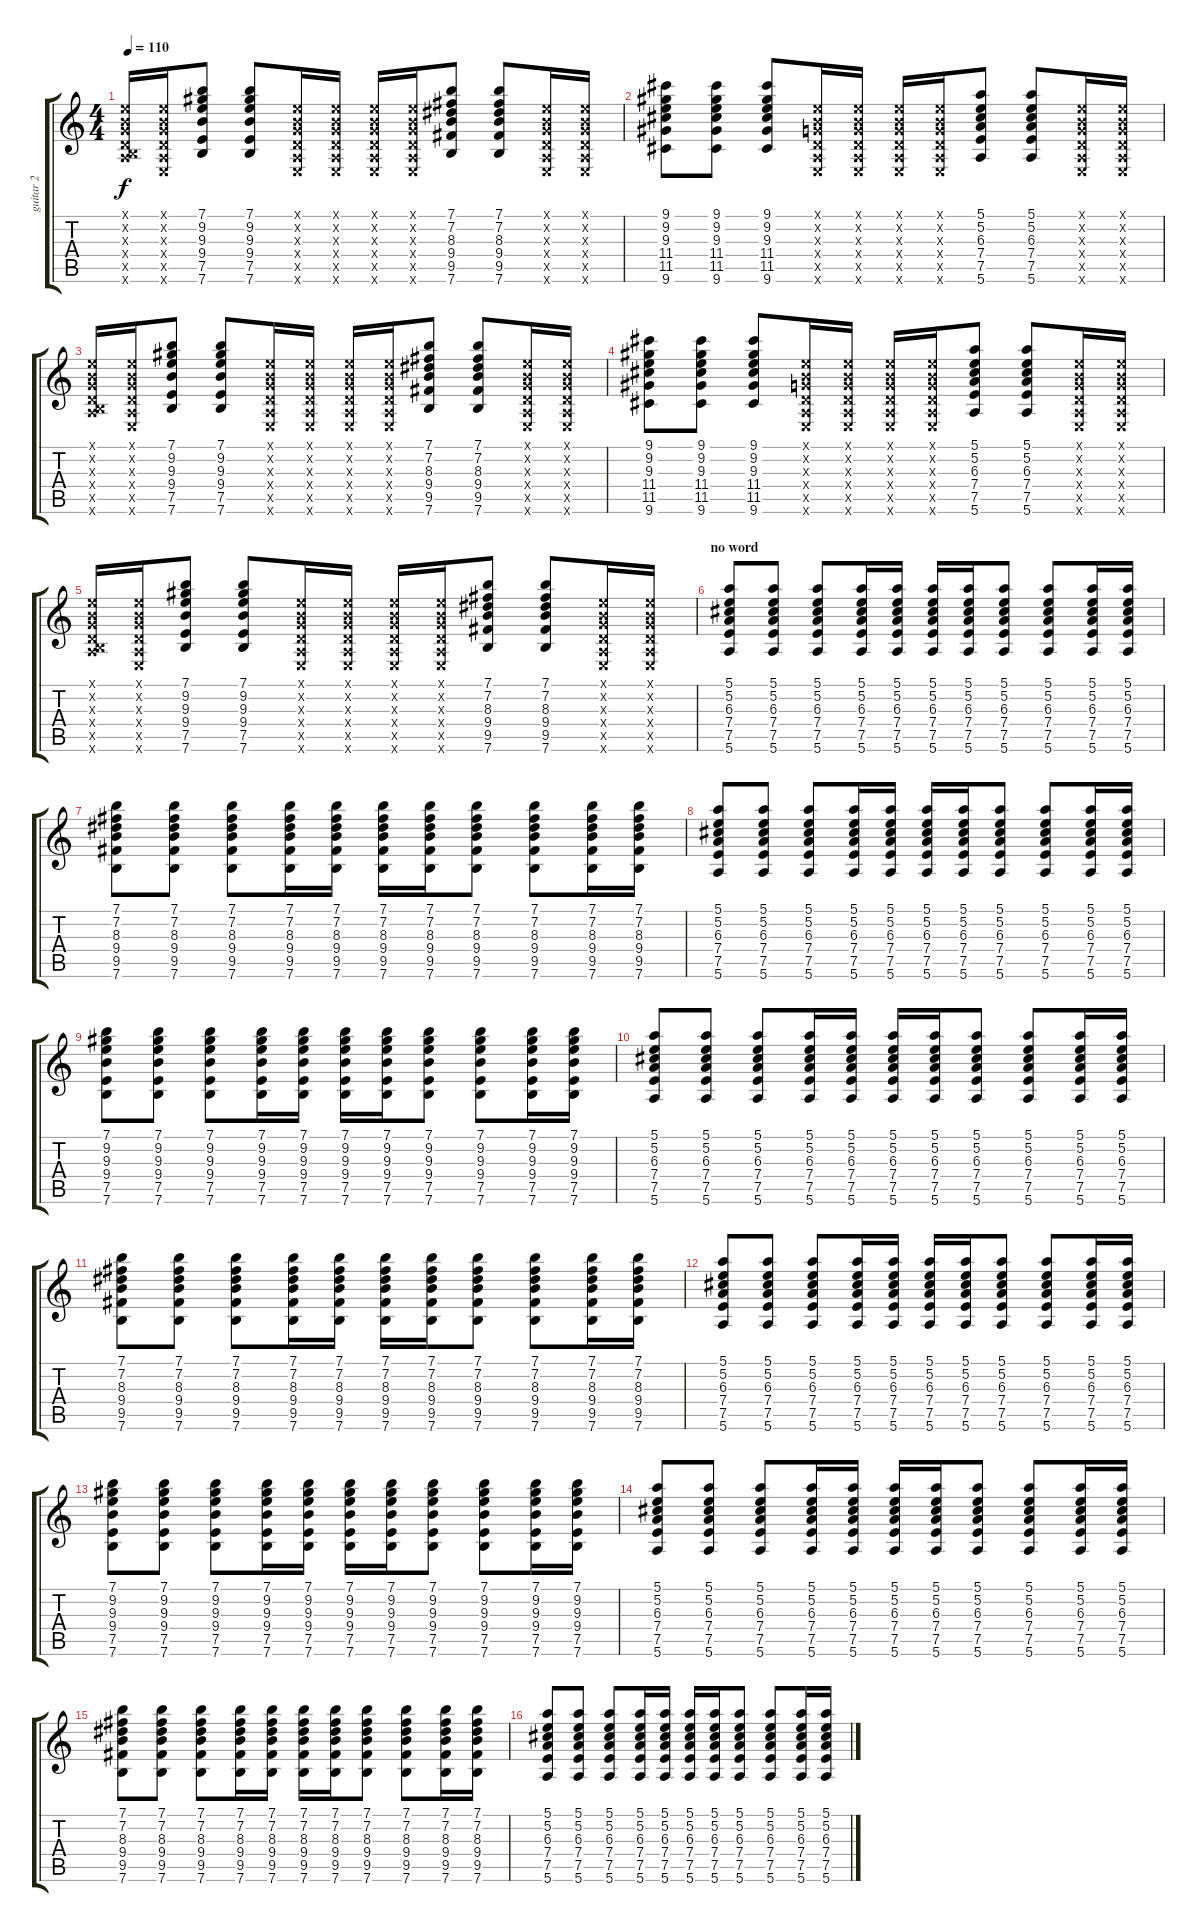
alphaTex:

\track ("guitar 2" "guitar 2") {instrument distortionguitar}
\staff {score tabs}
\tuning (E4 B3 G3 D3 A2 E2) {hide}
\ts (4 4)
\tempo 110
\clef g2
\ks c
(0.1{x} 0.2{x} 0.3{x} 0.4{x} 0.5{x} 7.6{x}).16{dy f} (0.1{x} 0.2{x} 0.3{x} 0.4{x} 0.5{x} 0.6{x}).16 (7.1 9.2 9.3 9.4 7.5 7.6).8 (7.1 9.2 9.3 9.4 7.5 7.6).8 (0.1{x} 0.2{x} 0.3{x} 0.4{x} 0.5{x} 0.6{x}).16 (0.1{x} 0.2{x} 0.3{x} 0.4{x} 0.5{x} 0.6{x}).16 (0.1{x} 0.2{x} 0.3{x} 0.4{x} 0.5{x} 0.6{x}).16 (0.1{x} 0.2{x} 0.3{x} 0.4{x} 0.5{x} 0.6{x}).16 (7.1 7.2 8.3 9.4 9.5 7.6).8 (7.1 7.2 8.3 9.4 9.5 7.6).8 (0.1{x} 0.2{x} 0.3{x} 0.4{x} 0.5{x} 0.6{x}).16 (0.1{x} 0.2{x} 0.3{x} 0.4{x} 0.5{x} 0.6{x}).16 |
(9.1 9.2 9.3 11.4 11.5 9.6).8 (9.1 9.2 9.3 11.4 11.5 9.6).8 (9.1 9.2 9.3 11.4 11.5 9.6).8 (0.1{x} 0.2{x} 0.3{x} 0.4{x} 0.5{x} 0.6{x}).16 (0.1{x} 0.2{x} 0.3{x} 0.4{x} 0.5{x} 0.6{x}).16 (0.1{x} 0.2{x} 0.3{x} 0.4{x} 0.5{x} 0.6{x}).16 (0.1{x} 0.2{x} 0.3{x} 0.4{x} 0.5{x} 0.6{x}).16 (5.1 5.2 6.3 7.4 7.5 5.6).8 (5.1 5.2 6.3 7.4 7.5 5.6).8 (0.1{x} 0.2{x} 0.3{x} 0.4{x} 0.5{x} 0.6{x}).16 (0.1{x} 0.2{x} 0.3{x} 0.4{x} 0.5{x} 0.6{x}).16 |
(0.1{x} 0.2{x} 0.3{x} 0.4{x} 0.5{x} 7.6{x}).16 (0.1{x} 0.2{x} 0.3{x} 0.4{x} 0.5{x} 0.6{x}).16 (7.1 9.2 9.3 9.4 7.5 7.6).8 (7.1 9.2 9.3 9.4 7.5 7.6).8 (0.1{x} 0.2{x} 0.3{x} 0.4{x} 0.5{x} 0.6{x}).16 (0.1{x} 0.2{x} 0.3{x} 0.4{x} 0.5{x} 0.6{x}).16 (0.1{x} 0.2{x} 0.3{x} 0.4{x} 0.5{x} 0.6{x}).16 (0.1{x} 0.2{x} 0.3{x} 0.4{x} 0.5{x} 0.6{x}).16 (7.1 7.2 8.3 9.4 9.5 7.6).8 (7.1 7.2 8.3 9.4 9.5 7.6).8 (0.1{x} 0.2{x} 0.3{x} 0.4{x} 0.5{x} 0.6{x}).16 (0.1{x} 0.2{x} 0.3{x} 0.4{x} 0.5{x} 0.6{x}).16 |
(9.1 9.2 9.3 11.4 11.5 9.6).8 (9.1 9.2 9.3 11.4 11.5 9.6).8 (9.1 9.2 9.3 11.4 11.5 9.6).8 (0.1{x} 0.2{x} 0.3{x} 0.4{x} 0.5{x} 0.6{x}).16 (0.1{x} 0.2{x} 0.3{x} 0.4{x} 0.5{x} 0.6{x}).16 (0.1{x} 0.2{x} 0.3{x} 0.4{x} 0.5{x} 0.6{x}).16 (0.1{x} 0.2{x} 0.3{x} 0.4{x} 0.5{x} 0.6{x}).16 (5.1 5.2 6.3 7.4 7.5 5.6).8 (5.1 5.2 6.3 7.4 7.5 5.6).8 (0.1{x} 0.2{x} 0.3{x} 0.4{x} 0.5{x} 0.6{x}).16 (0.1{x} 0.2{x} 0.3{x} 0.4{x} 0.5{x} 0.6{x}).16 |
(0.1{x} 0.2{x} 0.3{x} 0.4{x} 0.5{x} 7.6{x}).16 (0.1{x} 0.2{x} 0.3{x} 0.4{x} 0.5{x} 0.6{x}).16 (7.1 9.2 9.3 9.4 7.5 7.6).8 (7.1 9.2 9.3 9.4 7.5 7.6).8 (0.1{x} 0.2{x} 0.3{x} 0.4{x} 0.5{x} 0.6{x}).16 (0.1{x} 0.2{x} 0.3{x} 0.4{x} 0.5{x} 0.6{x}).16 (0.1{x} 0.2{x} 0.3{x} 0.4{x} 0.5{x} 0.6{x}).16 (0.1{x} 0.2{x} 0.3{x} 0.4{x} 0.5{x} 0.6{x}).16 (7.1 7.2 8.3 9.4 9.5 7.6).8 (7.1 7.2 8.3 9.4 9.5 7.6).8 (0.1{x} 0.2{x} 0.3{x} 0.4{x} 0.5{x} 0.6{x}).16 (0.1{x} 0.2{x} 0.3{x} 0.4{x} 0.5{x} 0.6{x}).16 |
\section ("" "no word")
(5.1 5.2 6.3 7.4 7.5 5.6).8 (5.1 5.2 6.3 7.4 7.5 5.6).8 (5.1 5.2 6.3 7.4 7.5 5.6).8 (5.1 5.2 6.3 7.4 7.5 5.6).16 (5.1 5.2 6.3 7.4 7.5 5.6).16 (5.1 5.2 6.3 7.4 7.5 5.6).16 (5.1 5.2 6.3 7.4 7.5 5.6).16 (5.1 5.2 6.3 7.4 7.5 5.6).8 (5.1 5.2 6.3 7.4 7.5 5.6).8 (5.1 5.2 6.3 7.4 7.5 5.6).16 (5.1 5.2 6.3 7.4 7.5 5.6).16 |
(7.1 7.2 8.3 9.4 9.5 7.6).8 (7.1 7.2 8.3 9.4 9.5 7.6).8 (7.1 7.2 8.3 9.4 9.5 7.6).8 (7.1 7.2 8.3 9.4 9.5 7.6).16 (7.1 7.2 8.3 9.4 9.5 7.6).16 (7.1 7.2 8.3 9.4 9.5 7.6).16 (7.1 7.2 8.3 9.4 9.5 7.6).16 (7.1 7.2 8.3 9.4 9.5 7.6).8 (7.1 7.2 8.3 9.4 9.5 7.6).8 (7.1 7.2 8.3 9.4 9.5 7.6).16 (7.1 7.2 8.3 9.4 9.5 7.6).16 |
(5.1 5.2 6.3 7.4 7.5 5.6).8 (5.1 5.2 6.3 7.4 7.5 5.6).8 (5.1 5.2 6.3 7.4 7.5 5.6).8 (5.1 5.2 6.3 7.4 7.5 5.6).16 (5.1 5.2 6.3 7.4 7.5 5.6).16 (5.1 5.2 6.3 7.4 7.5 5.6).16 (5.1 5.2 6.3 7.4 7.5 5.6).16 (5.1 5.2 6.3 7.4 7.5 5.6).8 (5.1 5.2 6.3 7.4 7.5 5.6).8 (5.1 5.2 6.3 7.4 7.5 5.6).16 (5.1 5.2 6.3 7.4 7.5 5.6).16 |
(7.1 9.2 9.3 9.4 7.5 7.6).8 (7.1 9.2 9.3 9.4 7.5 7.6).8 (7.1 9.2 9.3 9.4 7.5 7.6).8 (7.1 9.2 9.3 9.4 7.5 7.6).16 (7.1 9.2 9.3 9.4 7.5 7.6).16 (7.1 9.2 9.3 9.4 7.5 7.6).16 (7.1 9.2 9.3 9.4 7.5 7.6).16 (7.1 9.2 9.3 9.4 7.5 7.6).8 (7.1 9.2 9.3 9.4 7.5 7.6).8 (7.1 9.2 9.3 9.4 7.5 7.6).16 (7.1 9.2 9.3 9.4 7.5 7.6).16 |
(5.1 5.2 6.3 7.4 7.5 5.6).8 (5.1 5.2 6.3 7.4 7.5 5.6).8 (5.1 5.2 6.3 7.4 7.5 5.6).8 (5.1 5.2 6.3 7.4 7.5 5.6).16 (5.1 5.2 6.3 7.4 7.5 5.6).16 (5.1 5.2 6.3 7.4 7.5 5.6).16 (5.1 5.2 6.3 7.4 7.5 5.6).16 (5.1 5.2 6.3 7.4 7.5 5.6).8 (5.1 5.2 6.3 7.4 7.5 5.6).8 (5.1 5.2 6.3 7.4 7.5 5.6).16 (5.1 5.2 6.3 7.4 7.5 5.6).16 |
(7.1 7.2 8.3 9.4 9.5 7.6).8 (7.1 7.2 8.3 9.4 9.5 7.6).8 (7.1 7.2 8.3 9.4 9.5 7.6).8 (7.1 7.2 8.3 9.4 9.5 7.6).16 (7.1 7.2 8.3 9.4 9.5 7.6).16 (7.1 7.2 8.3 9.4 9.5 7.6).16 (7.1 7.2 8.3 9.4 9.5 7.6).16 (7.1 7.2 8.3 9.4 9.5 7.6).8 (7.1 7.2 8.3 9.4 9.5 7.6).8 (7.1 7.2 8.3 9.4 9.5 7.6).16 (7.1 7.2 8.3 9.4 9.5 7.6).16 |
(5.1 5.2 6.3 7.4 7.5 5.6).8 (5.1 5.2 6.3 7.4 7.5 5.6).8 (5.1 5.2 6.3 7.4 7.5 5.6).8 (5.1 5.2 6.3 7.4 7.5 5.6).16 (5.1 5.2 6.3 7.4 7.5 5.6).16 (5.1 5.2 6.3 7.4 7.5 5.6).16 (5.1 5.2 6.3 7.4 7.5 5.6).16 (5.1 5.2 6.3 7.4 7.5 5.6).8 (5.1 5.2 6.3 7.4 7.5 5.6).8 (5.1 5.2 6.3 7.4 7.5 5.6).16 (5.1 5.2 6.3 7.4 7.5 5.6).16 |
(7.1 9.2 9.3 9.4 7.5 7.6).8 (7.1 9.2 9.3 9.4 7.5 7.6).8 (7.1 9.2 9.3 9.4 7.5 7.6).8 (7.1 9.2 9.3 9.4 7.5 7.6).16 (7.1 9.2 9.3 9.4 7.5 7.6).16 (7.1 9.2 9.3 9.4 7.5 7.6).16 (7.1 9.2 9.3 9.4 7.5 7.6).16 (7.1 9.2 9.3 9.4 7.5 7.6).8 (7.1 9.2 9.3 9.4 7.5 7.6).8 (7.1 9.2 9.3 9.4 7.5 7.6).16 (7.1 9.2 9.3 9.4 7.5 7.6).16 |
(5.1 5.2 6.3 7.4 7.5 5.6).8 (5.1 5.2 6.3 7.4 7.5 5.6).8 (5.1 5.2 6.3 7.4 7.5 5.6).8 (5.1 5.2 6.3 7.4 7.5 5.6).16 (5.1 5.2 6.3 7.4 7.5 5.6).16 (5.1 5.2 6.3 7.4 7.5 5.6).16 (5.1 5.2 6.3 7.4 7.5 5.6).16 (5.1 5.2 6.3 7.4 7.5 5.6).8 (5.1 5.2 6.3 7.4 7.5 5.6).8 (5.1 5.2 6.3 7.4 7.5 5.6).16 (5.1 5.2 6.3 7.4 7.5 5.6).16 |
(7.1 7.2 8.3 9.4 9.5 7.6).8 (7.1 7.2 8.3 9.4 9.5 7.6).8 (7.1 7.2 8.3 9.4 9.5 7.6).8 (7.1 7.2 8.3 9.4 9.5 7.6).16 (7.1 7.2 8.3 9.4 9.5 7.6).16 (7.1 7.2 8.3 9.4 9.5 7.6).16 (7.1 7.2 8.3 9.4 9.5 7.6).16 (7.1 7.2 8.3 9.4 9.5 7.6).8 (7.1 7.2 8.3 9.4 9.5 7.6).8 (7.1 7.2 8.3 9.4 9.5 7.6).16 (7.1 7.2 8.3 9.4 9.5 7.6).16 |
(5.1 5.2 6.3 7.4 7.5 5.6).8 (5.1 5.2 6.3 7.4 7.5 5.6).8 (5.1 5.2 6.3 7.4 7.5 5.6).8 (5.1 5.2 6.3 7.4 7.5 5.6).16 (5.1 5.2 6.3 7.4 7.5 5.6).16 (5.1 5.2 6.3 7.4 7.5 5.6).16 (5.1 5.2 6.3 7.4 7.5 5.6).16 (5.1 5.2 6.3 7.4 7.5 5.6).8 (5.1 5.2 6.3 7.4 7.5 5.6).8 (5.1 5.2 6.3 7.4 7.5 5.6).16 (5.1 5.2 6.3 7.4 7.5 5.6).16
